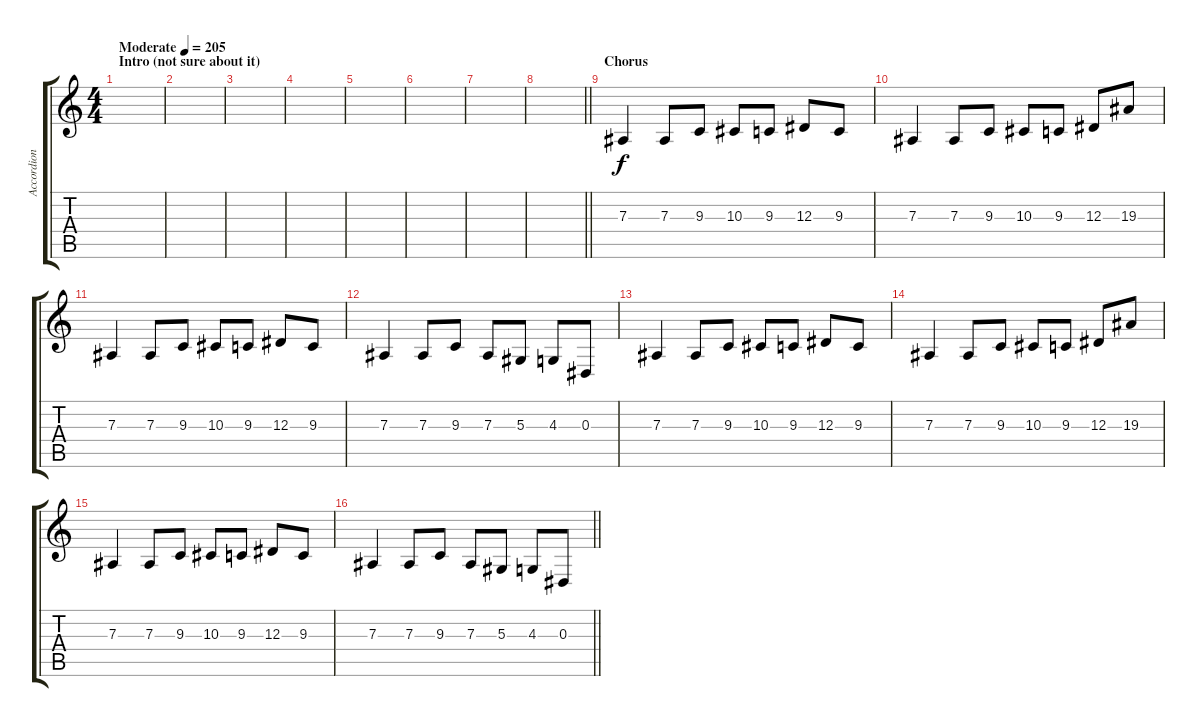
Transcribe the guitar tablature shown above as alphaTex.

\track ("Accordion" "Accordion") {instrument accordion}
\staff {score tabs}
\tuning (C4 G3 Eb3 Bb2 F2 C2) {hide}
\ts (4 4)
\section ("" "Intro (not sure about it)")
\tempo (205 "Moderate")
\clef g2
\ks c
|
|
|
|
|
|
|
\barLineRight lightlight
|
\section ("" "Chorus")
7.3.4 7.3.8 9.3.8 10.3.8 9.3.8 12.3.8 9.3.8 |
7.3.4 7.3.8 9.3.8 10.3.8 9.3.8 12.3.8 19.3.8 |
7.3.4 7.3.8 9.3.8 10.3.8 9.3.8 12.3.8 9.3.8 |
7.3.4 7.3.8 9.3.8 7.3.8 5.3.8 4.3.8 0.3.8 |
7.3.4 7.3.8 9.3.8 10.3.8 9.3.8 12.3.8 9.3.8 |
7.3.4 7.3.8 9.3.8 10.3.8 9.3.8 12.3.8 19.3.8 |
7.3.4 7.3.8 9.3.8 10.3.8 9.3.8 12.3.8 9.3.8 |
\barLineRight lightlight
7.3.4 7.3.8 9.3.8 7.3.8 5.3.8 4.3.8 0.3.8
